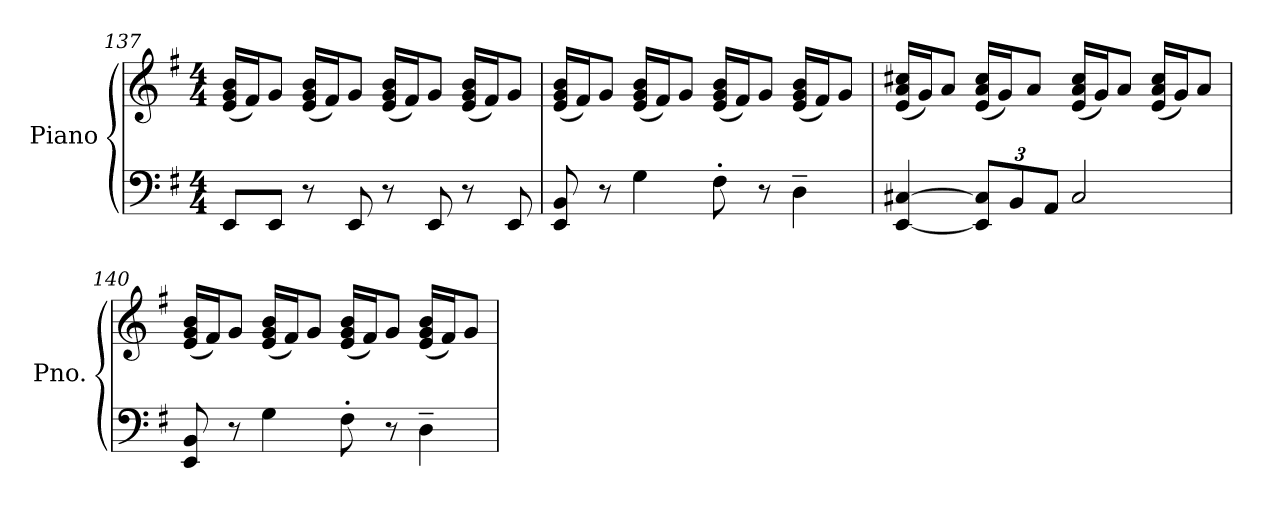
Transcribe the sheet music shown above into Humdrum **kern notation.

**kern	**kern
*part1	*part1
*staff2	*staff1
*I"Piano	*
*I'Pno.	*
*clefF4	*clefG2
*k[f#]	*k[f#]
*M4/4	*M4/4
=137	=137
8EE/L	(16e/ 16g/ 16b/LL
.	16f#/J)
8EE/J	8g/J
8r	(16e/ 16g/ 16b/LL
.	16f#/J)
8EE/	8g/J
8r	(16e/ 16g/ 16b/LL
.	16f#/J)
8EE/	8g/J
8r	(16e/ 16g/ 16b/LL
.	16f#/J)
8EE/	8g/J
=138	=138
8EE/ 8BB/	(16e/ 16g/ 16b/LL
.	16f#/J)
8r	8g/J
4G\	(16e/ 16g/ 16b/LL
.	16f#/J)
.	8g/J
8F#'\	(16e/ 16g/ 16b/LL
.	16f#/J)
8r	8g/J
4D~\	(16e/ 16g/ 16b/LL
.	16f#/J)
.	8g/J
!!LO:LB:g=z
=139	=139
[4EE/ [4C#X/	(16e/ 16a/ 16cc#X/LL
.	16g/J)
.	8a/J
*Xbrackettup	*
12EE/] 12C#/]L	(16e/ 16a/ 16cc#/LL
.	16g/J)
12BB/	.
.	8a/J
12AA/J	.
2C#/	(16e/ 16a/ 16cc#/LL
.	16g/J)
.	8a/J
.	(16e/ 16a/ 16cc#/LL
.	16g/J)
.	8a/J
=140	=140
8EE/ 8BB/	(16e/ 16g/ 16b/LL
.	16f#/J)
8r	8g/J
4G\	(16e/ 16g/ 16b/LL
.	16f#/J)
.	8g/J
8F#'\	(16e/ 16g/ 16b/LL
.	16f#/J)
8r	8g/J
4D~\	(16e/ 16g/ 16b/LL
.	16f#/J)
.	8g/J
=	=
*-	*-
